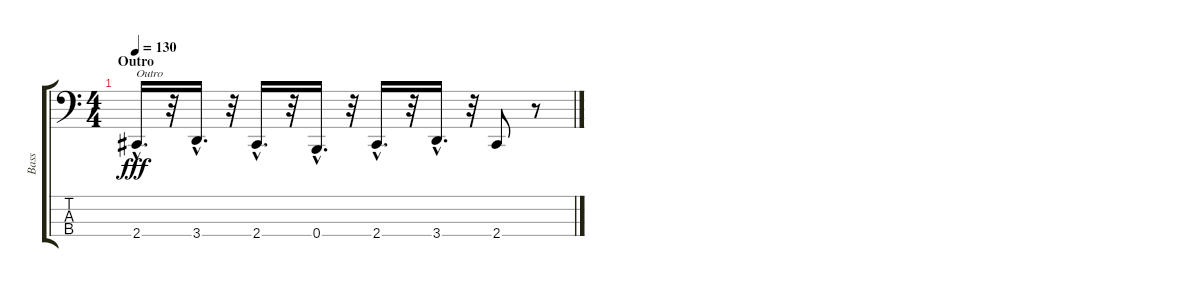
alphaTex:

\track ("Bass" "Bass") {instrument slapbass2}
\staff {score tabs}
\tuning (D2 A1 E1 B0) {hide}
\ts (4 4)
\section ("" "Outro")
\tempo 130
\clef f4
\ks c
2.4{hac}.16{d txt "Outro" dy fff} r.32 3.4{hac}.16{d} r.32 2.4{hac}.16{d} r.32 0.4{hac}.16{d} r.32 2.4{hac}.16{d} r.32 3.4{hac}.16{d} r.32 2.4.8 r.8
